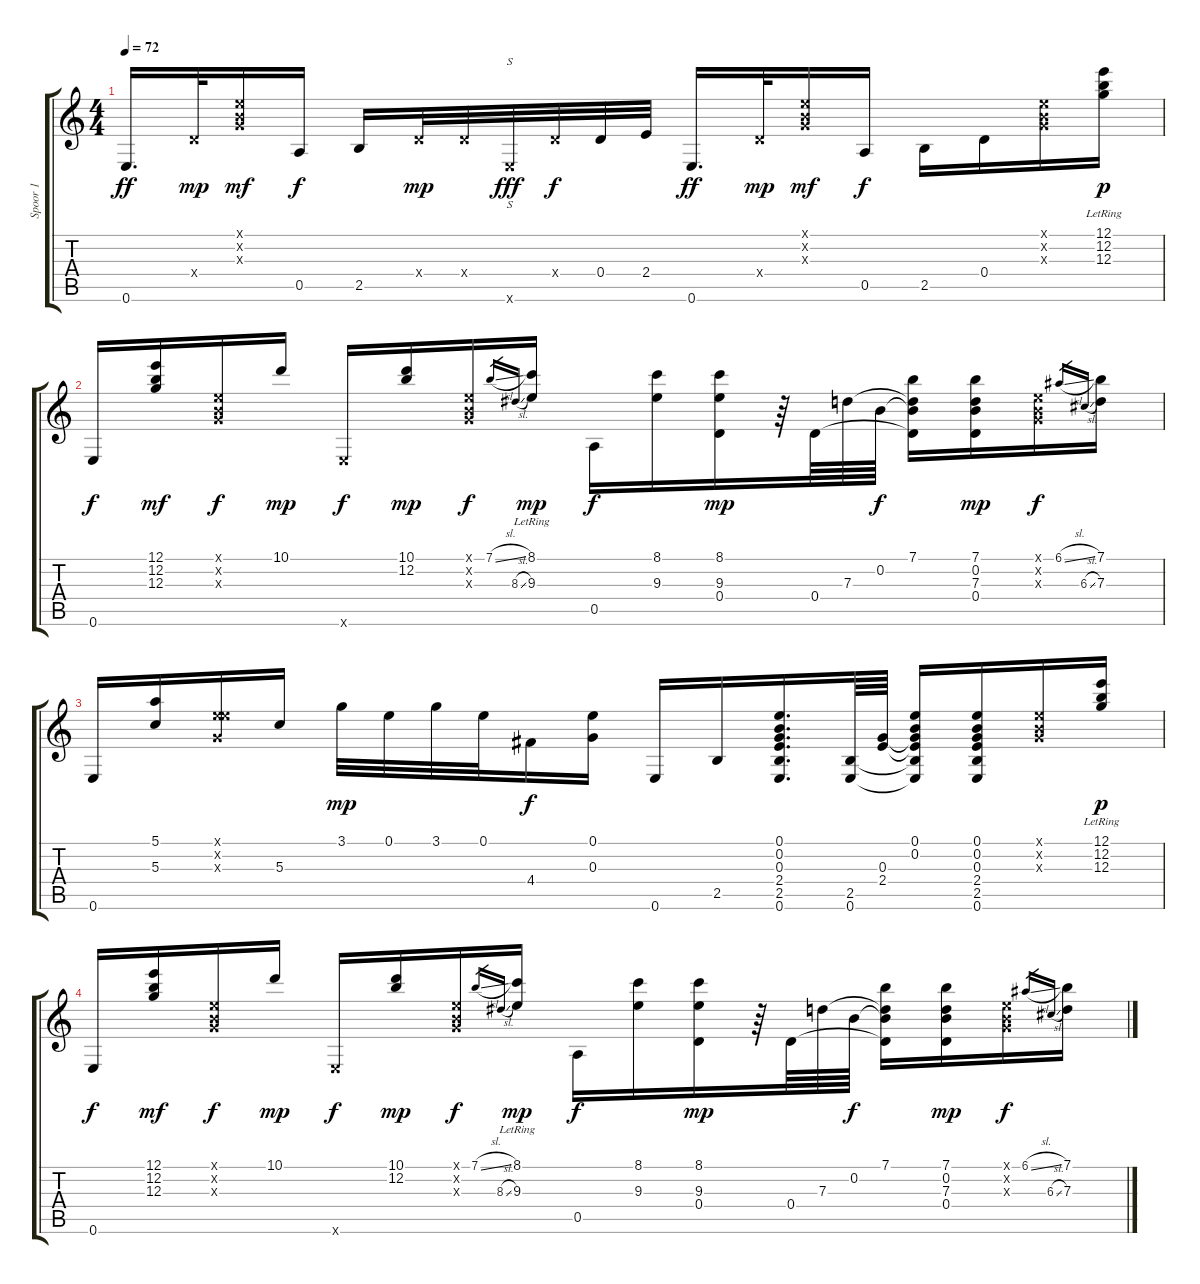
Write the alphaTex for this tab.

\track ("Spoor 1" "Spoor 1") {instrument acousticguitarsteel}
\staff {score tabs}
\tuning (E4 B3 G3 D3 A2 E2) {hide}
\ts (4 4)
\tempo 72
\clef g2
\ks c
0.6.16{d dy ff} 0.4{x}.32{dy mp} (0.1{x} 0.2{x} 0.3{x}).16{dy mf} 0.5.16{dy f} 2.5.16 0.4{x}.32{dy mp} 0.4{x}.32 0.6{x}.32{s dy fff} 0.4{x}.32{dy f} 0.4.32 2.4.32 0.6.16{d dy ff} 0.4{x}.32{dy mp} (0.1{x} 0.2{x} 0.3{x}).16{dy mf} 0.5.16{dy f} 2.5.16 0.4.16 (0.1{x} 0.2{x} 0.3{x}).16 (12.1{lr} 12.2{lr} 12.3{lr}).16{dy p} |
0.6.16{dy f} (12.1 12.2 12.3).16{dy mf} (0.1{x} 0.2{x} 0.3{x}).16{dy f} 10.1.16{dy mp} 0.6{x}.16{dy f} (10.1 12.2).16{dy mp} (0.1{x} 0.2{x} 0.3{x}).16{dy f} 7.1{sl}.16{gr} 8.3{sl}.16{gr} (8.1{lr} 9.3{lr}).16{dy mp} 0.5.16{dy f} (8.1 9.3).16 (8.1 9.3 0.4).16{dy mp} r.64 0.4.64 7.3.64 0.2.64{dy f} (7.1 0.2{t} 7.3{t} 0.4{t}).16 (7.1 0.2 7.3 0.4).16{dy mp} (0.1{x} 0.2{x} 0.3{x}).16{dy f} 6.1{sl}.16{gr} 6.3{sl}.16{gr} (7.1 7.3).16 |
0.6.16 (5.1 5.3).16 (0.1{x} 5.2{x} 0.3{x}).16 5.3.16 3.1.32{dy mp} 0.1.32 3.1.32 0.1.32 4.4.16{dy f} (0.1 0.3).16 0.6.16 2.5.16 (0.1 0.2 0.3 2.4 2.5 0.6).16{d} (2.5 0.6).64 (0.3 2.4).64 (0.1 0.2 0.3{t} 2.4{t} 2.5{t} 0.6{t}).16 (0.1 0.2 0.3 2.4 2.5 0.6).16 (0.1{x} 0.2{x} 0.3{x}).16 (12.1{lr} 12.2{lr} 12.3{lr}).16{dy p} |
0.6.16{dy f} (12.1 12.2 12.3).16{dy mf} (0.1{x} 0.2{x} 0.3{x}).16{dy f} 10.1.16{dy mp} 0.6{x}.16{dy f} (10.1 12.2).16{dy mp} (0.1{x} 0.2{x} 0.3{x}).16{dy f} 7.1{sl}.16{gr} 8.3{sl}.16{gr} (8.1{lr} 9.3{lr}).16{dy mp} 0.5.16{dy f} (8.1 9.3).16 (8.1 9.3 0.4).16{dy mp} r.64 0.4.64 7.3.64 0.2.64{dy f} (7.1 0.2{t} 7.3{t} 0.4{t}).16 (7.1 0.2 7.3 0.4).16{dy mp} (0.1{x} 0.2{x} 0.3{x}).16{dy f} 6.1{sl}.16{gr} 6.3{sl}.16{gr} (7.1 7.3).16
